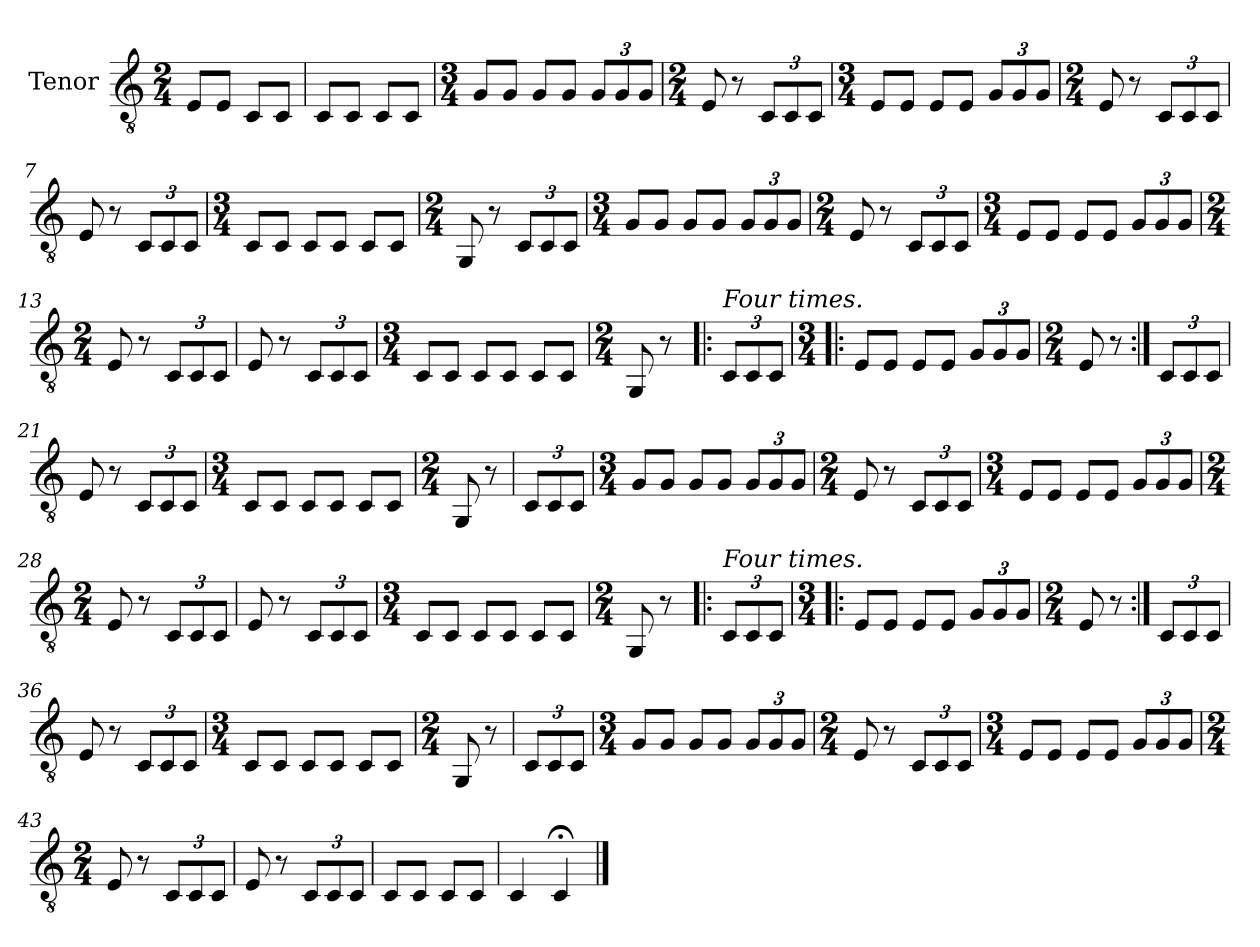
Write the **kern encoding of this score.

**kern
*part1
*staff1
*I"Tenor
*I'T
*clefGv2
*k[]
*C:
*M2/4
=1
8E/L
8E/J
8C/L
8C/J
=2
8C/L
8C/J
8C/L
8C/J
=3
*M3/4
8G/L
8G/J
8G/L
8G/J
12G/L
12G/
12G/J
!!LO:LB:g=z
=4
*M2/4
8E/
8r
12C/L
12C/
12C/J
=5
*M3/4
8E/L
8E/J
8E/L
8E/J
12G/L
12G/
12G/J
=6
*M2/4
8E/
8r
12C/L
12C/
12C/J
=7
8E/
8r
12C/L
12C/
12C/J
!!LO:LB:g=z
=8
*M3/4
8C/L
8C/J
8C/L
8C/J
8C/L
8C/J
=9
*M2/4
8GG/
8r
12C/L
12C/
12C/J
=10
*M3/4
8G/L
8G/J
8G/L
8G/J
12G/L
12G/
12G/J
!!LO:LB:g=z
=11
*M2/4
8E/
8r
12C/L
12C/
12C/J
=12
*M3/4
8E/L
8E/J
8E/L
8E/J
12G/L
12G/
12G/J
=13
*M2/4
8E/
8r
12C/L
12C/
12C/J
=14
8E/
8r
12C/L
12C/
12C/J
=15
*M3/4
8C/L
8C/J
8C/L
8C/J
8C/L
8C/J
=16
*M2/4
8GG/
8r
!!LO:LB:g=z
=17!:
!LO:TX:a:i:t=Four times.
12C/L
12C/
12C/J
=18
*M3/4
8E/L
8E/J
8E/L
8E/J
12G/L
12G/
12G/J
=19
*M2/4
8E/
8r
=20:|!
12C/L
12C/
12C/J
=21
8E/
8r
12C/L
12C/
12C/J
=22
*M3/4
8C/L
8C/J
8C/L
8C/J
8C/L
8C/J
=23
*M2/4
8GG/
8r
!!LO:LB:g=z
=24!
12C/L
12C/
12C/J
=25
*M3/4
8G/L
8G/J
8G/L
8G/J
12G/L
12G/
12G/J
=26
*M2/4
8E/
8r
12C/L
12C/
12C/J
=27
*M3/4
8E/L
8E/J
8E/L
8E/J
12G/L
12G/
12G/J
!!LO:LB:g=z
=28
*M2/4
8E/
8r
12C/L
12C/
12C/J
=29
8E/
8r
12C/L
12C/
12C/J
=30
*M3/4
8C/L
8C/J
8C/L
8C/J
8C/L
8C/J
=31
*M2/4
8GG/
8r
!!LO:LB:g=z
=32!:
!LO:TX:a:i:t=Four times.
12C/L
12C/
12C/J
=33
*M3/4
8E/L
8E/J
8E/L
8E/J
12G/L
12G/
12G/J
=34
*M2/4
8E/
8r
=35:|!
12C/L
12C/
12C/J
=36
8E/
8r
12C/L
12C/
12C/J
!!LO:PB:g=z
=37
*M3/4
8C/L
8C/J
8C/L
8C/J
8C/L
8C/J
=38
*M2/4
8GG/
8r
=39!
12C/L
12C/
12C/J
=40
*M3/4
8G/L
8G/J
8G/L
8G/J
12G/L
12G/
12G/J
=41
*M2/4
8E/
8r
12C/L
12C/
12C/J
!!LO:LB:g=z
=42
*M3/4
8E/L
8E/J
8E/L
8E/J
12G/L
12G/
12G/J
=43
*M2/4
8E/
8r
12C/L
12C/
12C/J
=44
8E/
8r
12C/L
12C/
12C/J
=45
8C/L
8C/J
8C/L
8C/J
=46
4C/
4C;</
==
*-
